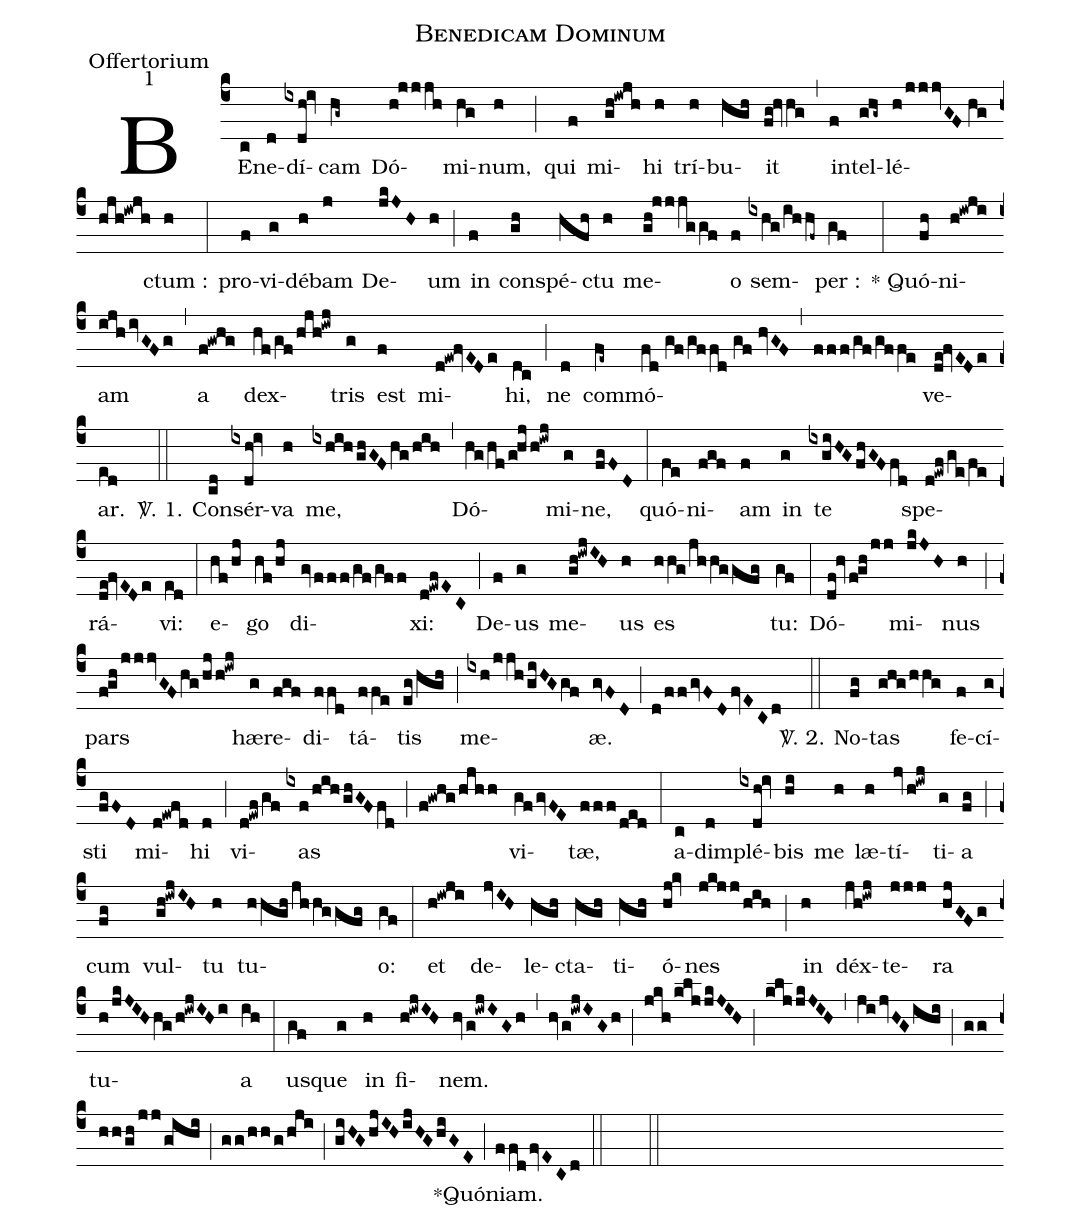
name:Benedicam Dominum;
office-part:Offertorium;
mode:1;
%%
(c4) BE(c)ne(d)dí(ixdh!iv)cam(hg~) Dó(h!jjjh)mi(hg)num,(h) (;) qui(f) mi(gh!iwjh)hi(h) trí(h)bu(hgh)it(fg!hvhg) (,) in(f)tel(ghg~)lé(h/jjjvGF//hg/hjh!iwjh)ctum :(h) (:) pro(f)vi(g)dé(h)bam(j) De(jkJH)um(h) (;) in(f) con(gh)spé(hfh)ctu(h) me(gh!jjjggf)o(f) sem(ixhg/ihhf~)per :(gf) (:) * Quó(fh)ni(h!iwji)am(ijhivGFg) (,) a(f!gwhg) dex(hf/gf/hjh!iwj)tris(g) est(f) mi(d!ew!fvEDe)hi,(dc) (;) ne(d) com(fe~)mó(fd//gf/gffd//gf//hvGF)(,)(fff/gf/gffe)ve(de!fvEDe)ar.(ed) (::)
<sp>V/</sp>. 1. Con(cd)sér(ixdh!iv)va(h) me,(ixhih/ghGF/hg/hih) (,) Dó(hg/hf/ghj/h!iwj)mi(g)ne,(fgFD) (:) quó(fe)ni(fgf)am(f) in(g) te(ixgiHGfhGFfd) spe(d!ewf/ge/fe)rá(de!fvEDe)vi:(ed) (:) e(hf/hj)go(hf/hj) di(gvfff/gf/gff)xi:(d!ewfEC) (;) De(f)us(g) me(gh!iwjIH)us(h) es(hhg/jhhggfg) tu:(gf) (:) Dó(df!hvfgh/jj)mi(jkJH)nus(h) (;) pars(fgh/jjjvGFhg/hj/h!iwj) hæ(g)re(fgf)di(ffd)tá(ffe)tis(eg/hgh) (;) me(ixh/jjh/giHGgf)æ.(gvFD;d/ff/gvFDfvECd) (::)
<sp>V/</sp>. 2. No(fg)tas(ghg/hhg) fe(f)cí(g)sti(fgFD) mi(d!ewfd)hi(d) (;) vi(d!ewf/gf)as(ixf/hih/ghGFfd;f!gwhg/hjhh) vi(gf/gvFE)tæ,(fff/ded) (:) a(c)dim(d)plé(ixdh!iv)bis(hi) me(h) læ(h)tí(jvh!iwj)ti(g)a(fg) (;) cum(fg) vul(gh!iwjIH)tu(h) tu(hhgh/jhhggfg)o:(gf) (:) et(h!iwji) de(jvIH)le(hgh)cta(hgh)ti(hgh)ó(hj!kv)nes(jkjj/hih) (;) in(h) déx(jh!iwj)te(jjj)ra(hjGFg) tu(h/jkJIHhg/h!iwjIHi)a(ih) (:) us(gf)que(g) in(h) fi(h!iwjIH)nem.(hvg!iwjIGh,hvg!iwjIGh;jkh/kljjkJIH;kljjkJIH,ji/jvHGihi;gg/hh/gh/jj/gihi;gg/hh/g/hji;giHGhjIHijHGhiGE;ffd/fvECd) (::)
() *Quóniam.() (::)
